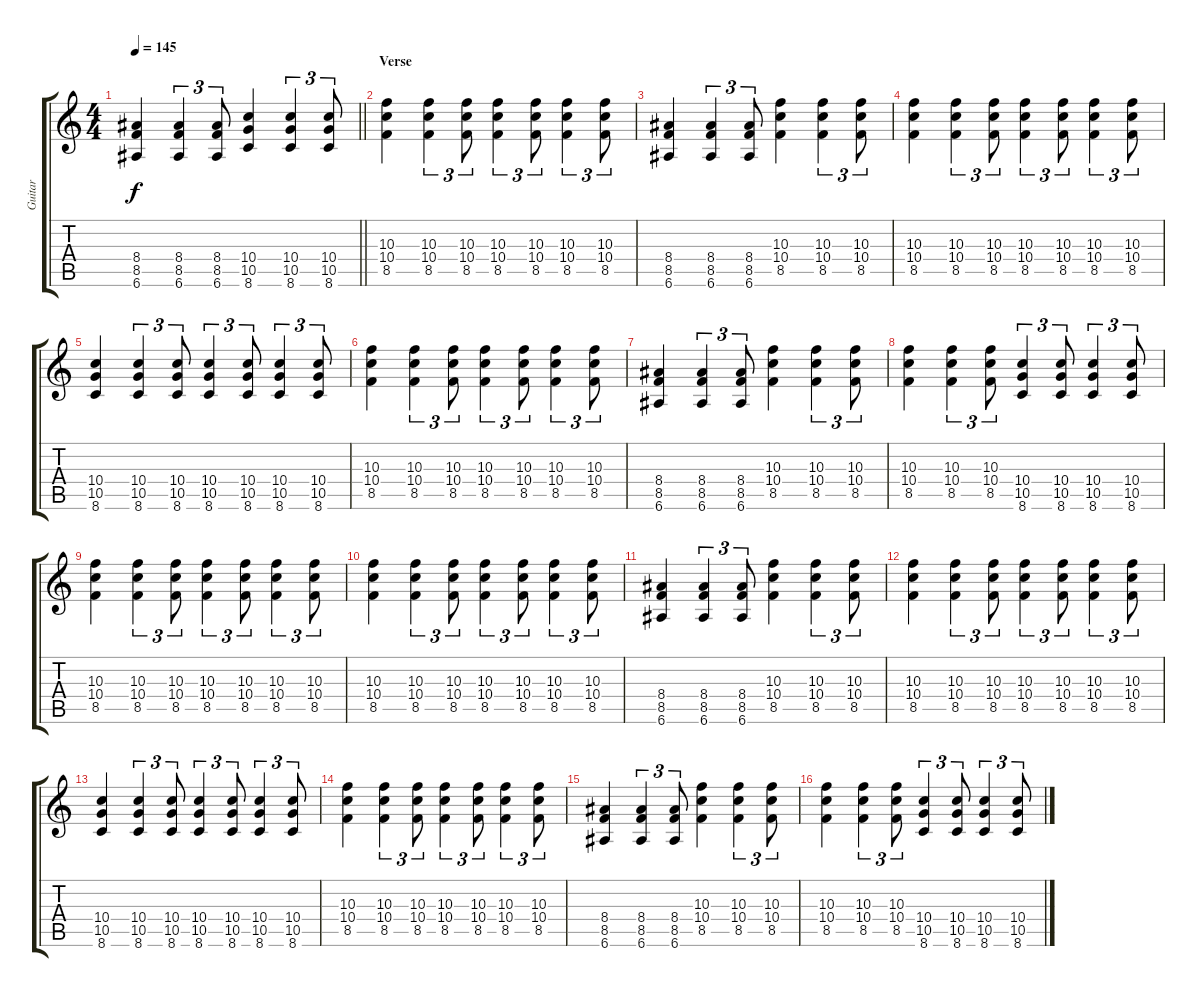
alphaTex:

\track ("Guitar" "Guitar") {instrument distortionguitar}
\staff {score tabs}
\tuning (E4 B3 G3 D3 A2 E2) {hide}
\ts (4 4)
\tempo 145
\clef g2
\barLineRight lightlight
\ks c
(8.4 8.5 6.6).4{dy f} (8.4 8.5 6.6).4{tu (3 2)} (8.4 8.5 6.6).8{tu (3 2)} (10.4 10.5 8.6).4 (10.4 10.5 8.6).4{tu (3 2)} (10.4 10.5 8.6).8{tu (3 2)} |
\section ("" "Verse")
(10.3 10.4 8.5).4 (10.3 10.4 8.5).4{tu (3 2)} (10.3 10.4 8.5).8{tu (3 2)} (10.3 10.4 8.5).4{tu (3 2)} (10.3 10.4 8.5).8{tu (3 2)} (10.3 10.4 8.5).4{tu (3 2)} (10.3 10.4 8.5).8{tu (3 2)} |
(8.4 8.5 6.6).4 (8.4 8.5 6.6).4{tu (3 2)} (8.4 8.5 6.6).8{tu (3 2)} (10.3 10.4 8.5).4 (10.3 10.4 8.5).4{tu (3 2)} (10.3 10.4 8.5).8{tu (3 2)} |
(10.3 10.4 8.5).4 (10.3 10.4 8.5).4{tu (3 2)} (10.3 10.4 8.5).8{tu (3 2)} (10.3 10.4 8.5).4{tu (3 2)} (10.3 10.4 8.5).8{tu (3 2)} (10.3 10.4 8.5).4{tu (3 2)} (10.3 10.4 8.5).8{tu (3 2)} |
(10.4 10.5 8.6).4 (10.4 10.5 8.6).4{tu (3 2)} (10.4 10.5 8.6).8{tu (3 2)} (10.4 10.5 8.6).4{tu (3 2)} (10.4 10.5 8.6).8{tu (3 2)} (10.4 10.5 8.6).4{tu (3 2)} (10.4 10.5 8.6).8{tu (3 2)} |
(10.3 10.4 8.5).4 (10.3 10.4 8.5).4{tu (3 2)} (10.3 10.4 8.5).8{tu (3 2)} (10.3 10.4 8.5).4{tu (3 2)} (10.3 10.4 8.5).8{tu (3 2)} (10.3 10.4 8.5).4{tu (3 2)} (10.3 10.4 8.5).8{tu (3 2)} |
(8.4 8.5 6.6).4 (8.4 8.5 6.6).4{tu (3 2)} (8.4 8.5 6.6).8{tu (3 2)} (10.3 10.4 8.5).4 (10.3 10.4 8.5).4{tu (3 2)} (10.3 10.4 8.5).8{tu (3 2)} |
(10.3 10.4 8.5).4 (10.3 10.4 8.5).4{tu (3 2)} (10.3 10.4 8.5).8{tu (3 2)} (10.4 10.5 8.6).4{tu (3 2)} (10.4 10.5 8.6).8{tu (3 2)} (10.4 10.5 8.6).4{tu (3 2)} (10.4 10.5 8.6).8{tu (3 2)} |
(10.3 10.4 8.5).4 (10.3 10.4 8.5).4{tu (3 2)} (10.3 10.4 8.5).8{tu (3 2)} (10.3 10.4 8.5).4{tu (3 2)} (10.3 10.4 8.5).8{tu (3 2)} (10.3 10.4 8.5).4{tu (3 2)} (10.3 10.4 8.5).8{tu (3 2)} |
(10.3 10.4 8.5).4 (10.3 10.4 8.5).4{tu (3 2)} (10.3 10.4 8.5).8{tu (3 2)} (10.3 10.4 8.5).4{tu (3 2)} (10.3 10.4 8.5).8{tu (3 2)} (10.3 10.4 8.5).4{tu (3 2)} (10.3 10.4 8.5).8{tu (3 2)} |
(8.4 8.5 6.6).4 (8.4 8.5 6.6).4{tu (3 2)} (8.4 8.5 6.6).8{tu (3 2)} (10.3 10.4 8.5).4 (10.3 10.4 8.5).4{tu (3 2)} (10.3 10.4 8.5).8{tu (3 2)} |
(10.3 10.4 8.5).4 (10.3 10.4 8.5).4{tu (3 2)} (10.3 10.4 8.5).8{tu (3 2)} (10.3 10.4 8.5).4{tu (3 2)} (10.3 10.4 8.5).8{tu (3 2)} (10.3 10.4 8.5).4{tu (3 2)} (10.3 10.4 8.5).8{tu (3 2)} |
(10.4 10.5 8.6).4 (10.4 10.5 8.6).4{tu (3 2)} (10.4 10.5 8.6).8{tu (3 2)} (10.4 10.5 8.6).4{tu (3 2)} (10.4 10.5 8.6).8{tu (3 2)} (10.4 10.5 8.6).4{tu (3 2)} (10.4 10.5 8.6).8{tu (3 2)} |
(10.3 10.4 8.5).4 (10.3 10.4 8.5).4{tu (3 2)} (10.3 10.4 8.5).8{tu (3 2)} (10.3 10.4 8.5).4{tu (3 2)} (10.3 10.4 8.5).8{tu (3 2)} (10.3 10.4 8.5).4{tu (3 2)} (10.3 10.4 8.5).8{tu (3 2)} |
(8.4 8.5 6.6).4 (8.4 8.5 6.6).4{tu (3 2)} (8.4 8.5 6.6).8{tu (3 2)} (10.3 10.4 8.5).4 (10.3 10.4 8.5).4{tu (3 2)} (10.3 10.4 8.5).8{tu (3 2)} |
(10.3 10.4 8.5).4 (10.3 10.4 8.5).4{tu (3 2)} (10.3 10.4 8.5).8{tu (3 2)} (10.4 10.5 8.6).4{tu (3 2)} (10.4 10.5 8.6).8{tu (3 2)} (10.4 10.5 8.6).4{tu (3 2)} (10.4 10.5 8.6).8{tu (3 2)}
